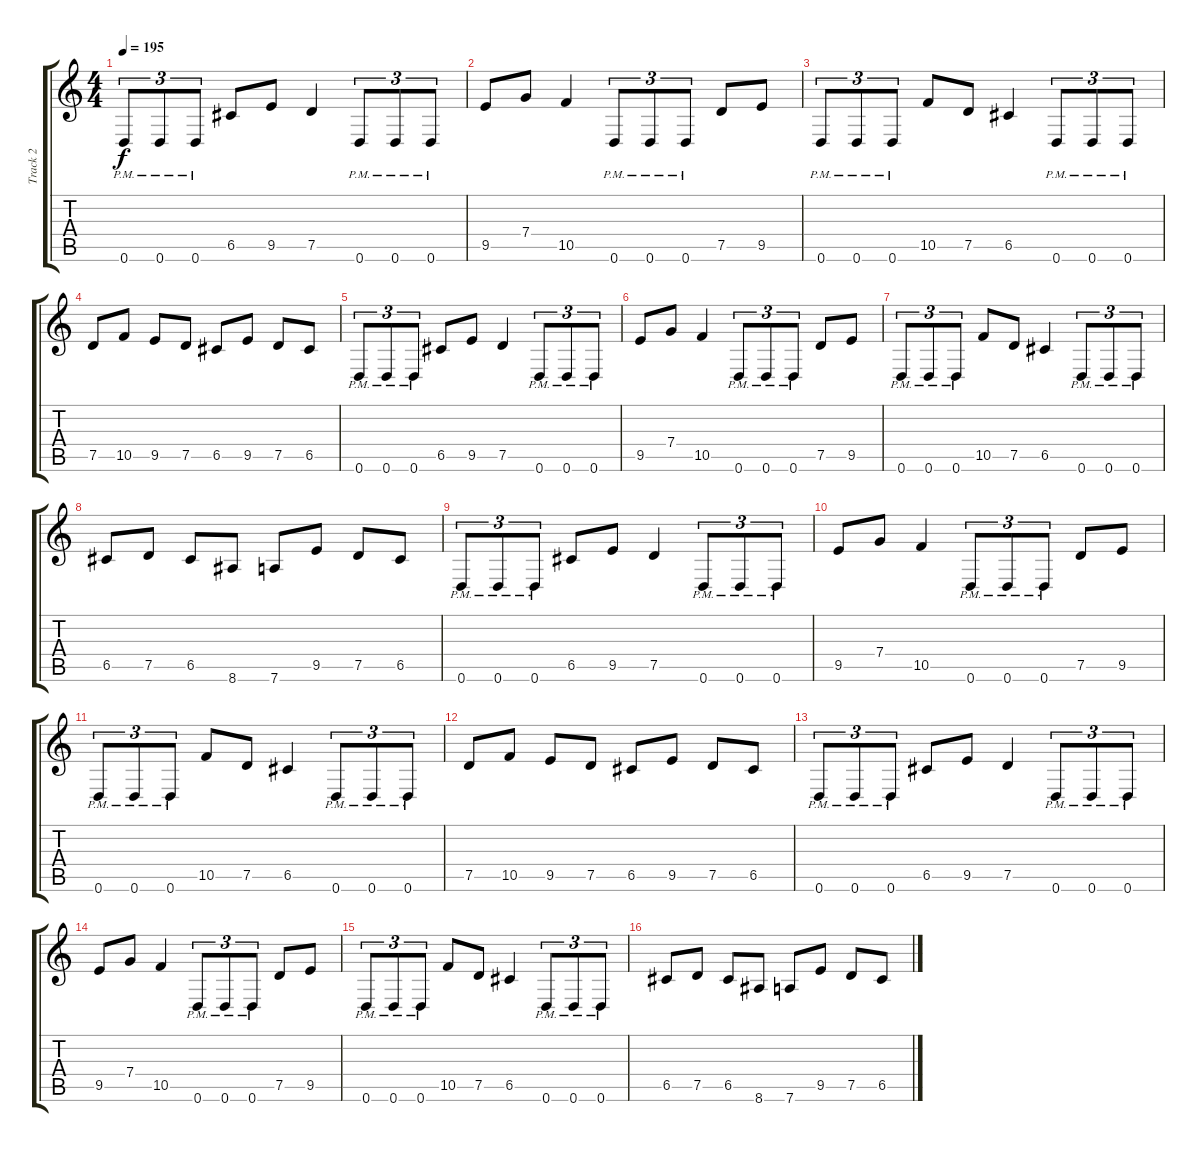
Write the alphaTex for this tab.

\track ("Track 2" "Track 2") {instrument distortionguitar}
\staff {score tabs}
\tuning (D4 A3 F3 C3 G2 D2) {hide}
\ts (4 4)
\tempo 195
\clef g2
\ks c
0.6{pm}.8{tu (3 2) dy f} 0.6{pm}.8{tu (3 2)} 0.6{pm}.8{tu (3 2)} 6.5.8 9.5.8 7.5.4 0.6{pm}.8{tu (3 2)} 0.6{pm}.8{tu (3 2)} 0.6{pm}.8{tu (3 2)} |
9.5.8 7.4.8 10.5.4 0.6{pm}.8{tu (3 2)} 0.6{pm}.8{tu (3 2)} 0.6{pm}.8{tu (3 2)} 7.5.8 9.5.8 |
0.6{pm}.8{tu (3 2)} 0.6{pm}.8{tu (3 2)} 0.6{pm}.8{tu (3 2)} 10.5.8 7.5.8 6.5.4 0.6{pm}.8{tu (3 2)} 0.6{pm}.8{tu (3 2)} 0.6{pm}.8{tu (3 2)} |
7.5.8 10.5.8 9.5.8 7.5.8 6.5.8 9.5.8 7.5.8 6.5.8 |
0.6{pm}.8{tu (3 2)} 0.6{pm}.8{tu (3 2)} 0.6{pm}.8{tu (3 2)} 6.5.8 9.5.8 7.5.4 0.6{pm}.8{tu (3 2)} 0.6{pm}.8{tu (3 2)} 0.6{pm}.8{tu (3 2)} |
9.5.8 7.4.8 10.5.4 0.6{pm}.8{tu (3 2)} 0.6{pm}.8{tu (3 2)} 0.6{pm}.8{tu (3 2)} 7.5.8 9.5.8 |
0.6{pm}.8{tu (3 2)} 0.6{pm}.8{tu (3 2)} 0.6{pm}.8{tu (3 2)} 10.5.8 7.5.8 6.5.4 0.6{pm}.8{tu (3 2)} 0.6{pm}.8{tu (3 2)} 0.6{pm}.8{tu (3 2)} |
6.5.8 7.5.8 6.5.8 8.6.8 7.6.8 9.5.8 7.5.8 6.5.8 |
0.6{pm}.8{tu (3 2)} 0.6{pm}.8{tu (3 2)} 0.6{pm}.8{tu (3 2)} 6.5.8 9.5.8 7.5.4 0.6{pm}.8{tu (3 2)} 0.6{pm}.8{tu (3 2)} 0.6{pm}.8{tu (3 2)} |
9.5.8 7.4.8 10.5.4 0.6{pm}.8{tu (3 2)} 0.6{pm}.8{tu (3 2)} 0.6{pm}.8{tu (3 2)} 7.5.8 9.5.8 |
0.6{pm}.8{tu (3 2)} 0.6{pm}.8{tu (3 2)} 0.6{pm}.8{tu (3 2)} 10.5.8 7.5.8 6.5.4 0.6{pm}.8{tu (3 2)} 0.6{pm}.8{tu (3 2)} 0.6{pm}.8{tu (3 2)} |
7.5.8 10.5.8 9.5.8 7.5.8 6.5.8 9.5.8 7.5.8 6.5.8 |
0.6{pm}.8{tu (3 2)} 0.6{pm}.8{tu (3 2)} 0.6{pm}.8{tu (3 2)} 6.5.8 9.5.8 7.5.4 0.6{pm}.8{tu (3 2)} 0.6{pm}.8{tu (3 2)} 0.6{pm}.8{tu (3 2)} |
9.5.8 7.4.8 10.5.4 0.6{pm}.8{tu (3 2)} 0.6{pm}.8{tu (3 2)} 0.6{pm}.8{tu (3 2)} 7.5.8 9.5.8 |
0.6{pm}.8{tu (3 2)} 0.6{pm}.8{tu (3 2)} 0.6{pm}.8{tu (3 2)} 10.5.8 7.5.8 6.5.4 0.6{pm}.8{tu (3 2)} 0.6{pm}.8{tu (3 2)} 0.6{pm}.8{tu (3 2)} |
6.5.8 7.5.8 6.5.8 8.6.8 7.6.8 9.5.8 7.5.8 6.5.8
